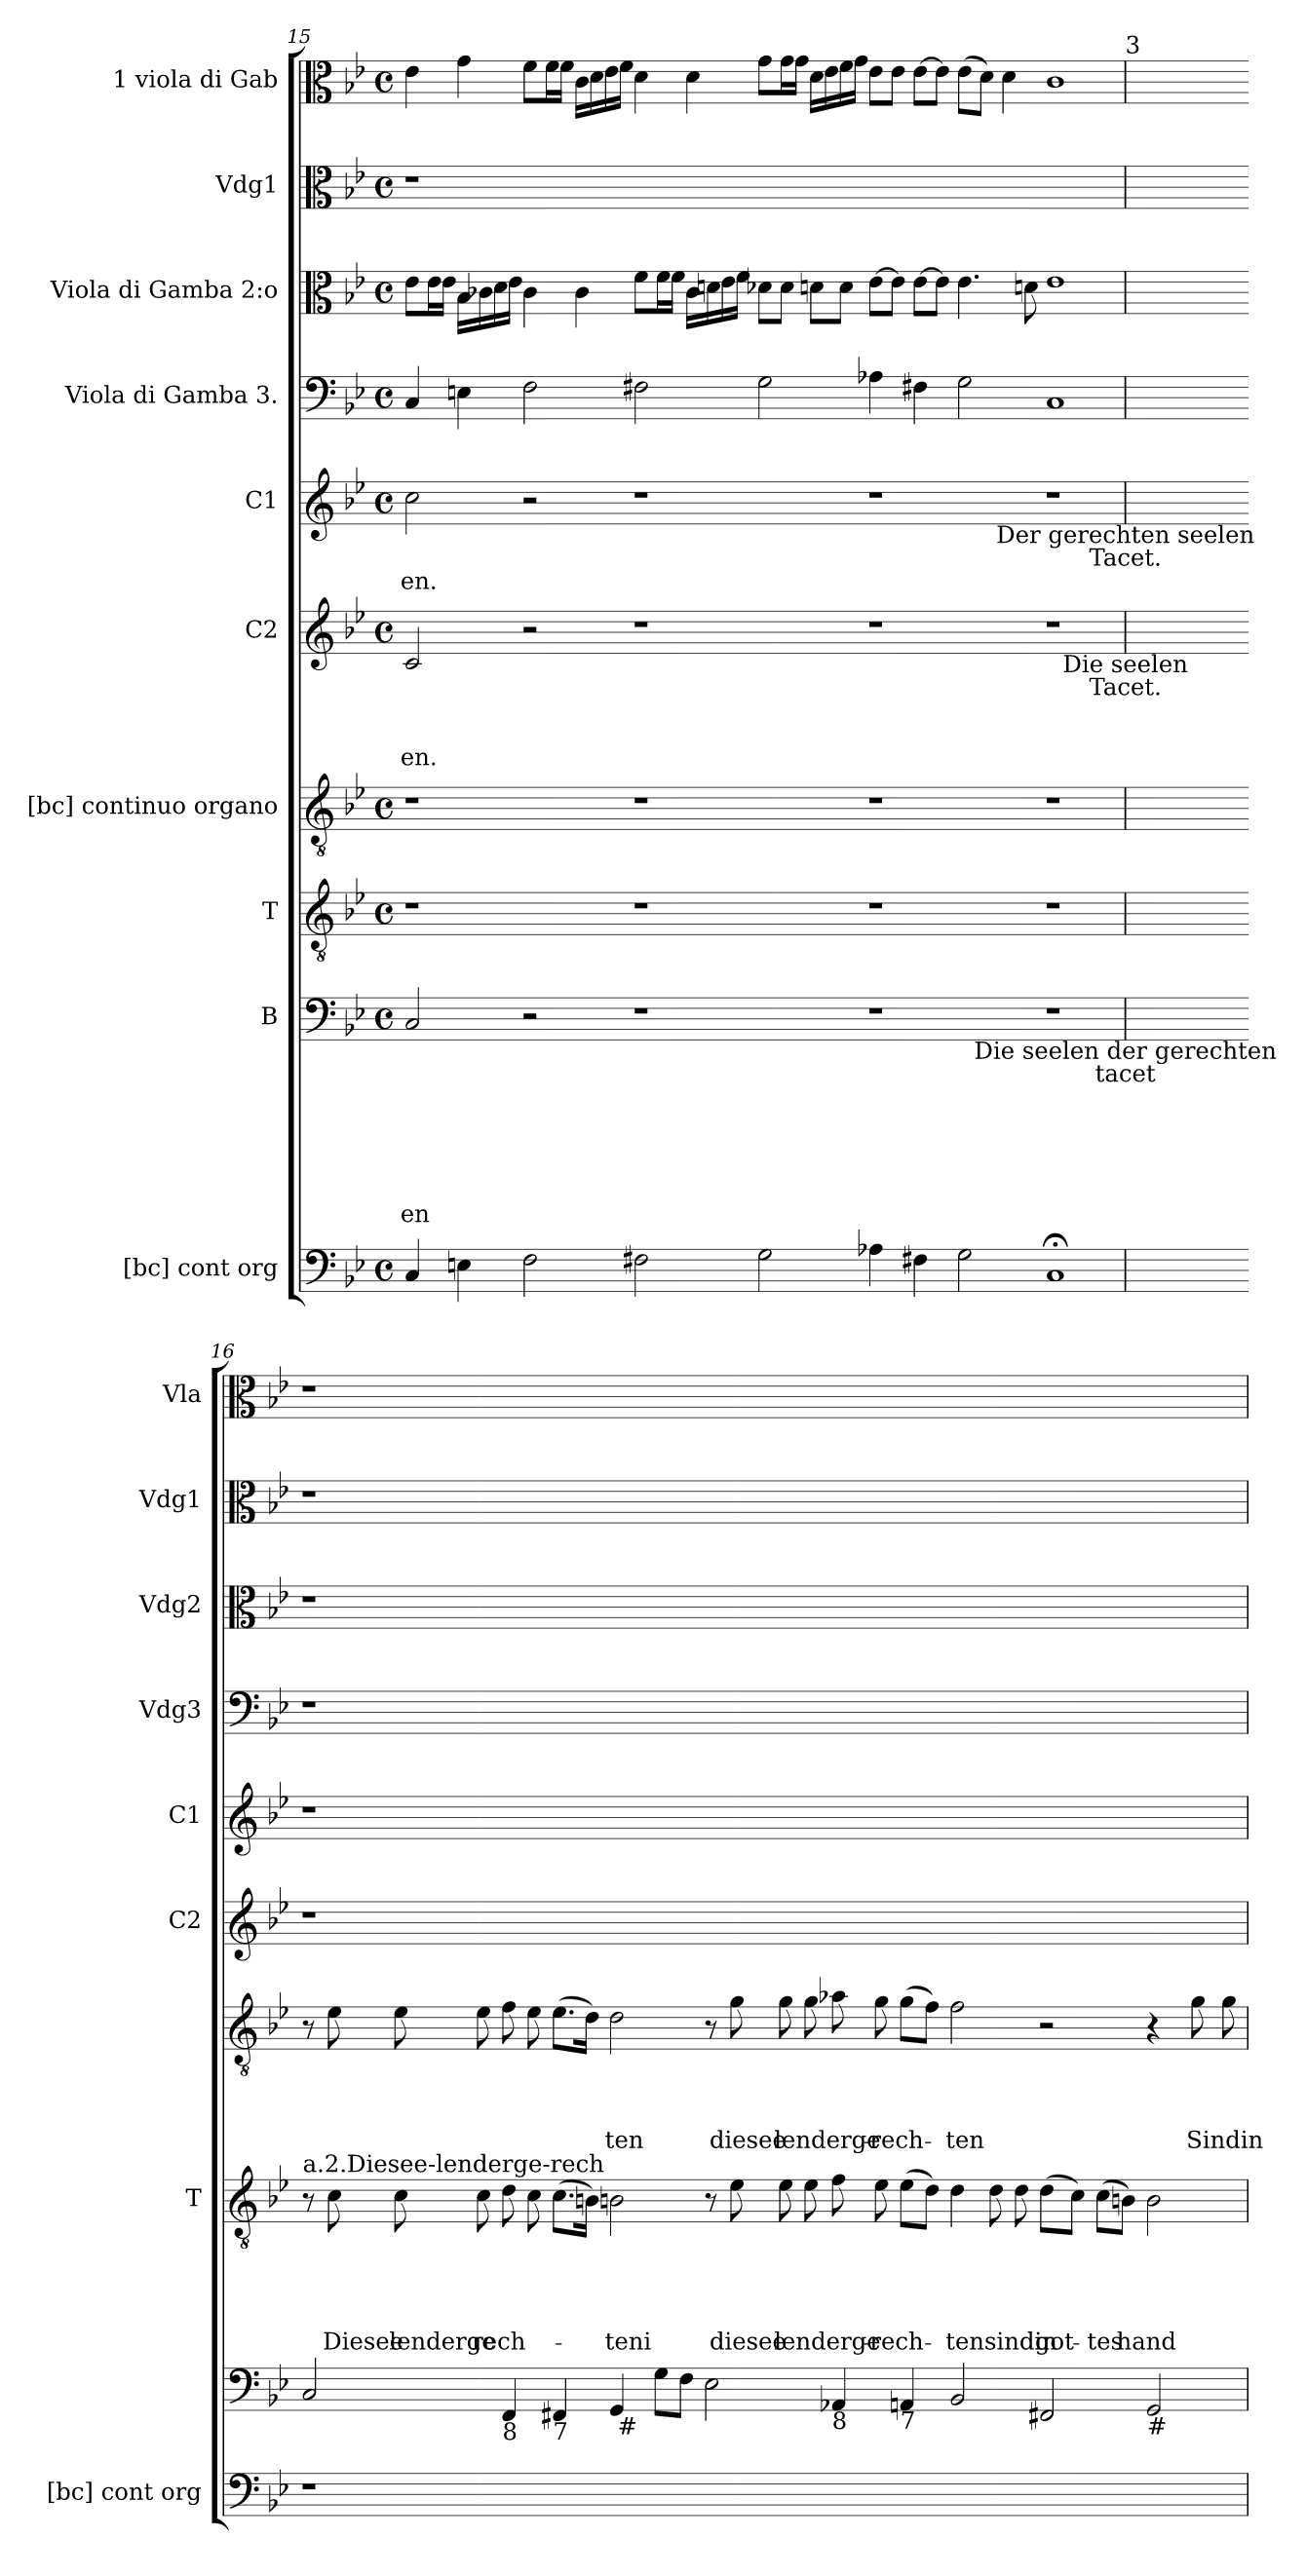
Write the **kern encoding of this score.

**kern	**kern	**text	**text	**text	**text	**text	**text	**kern	**text	**text	**text	**text	**text	**kern	**text	**text	**text	**text	**kern	**text	**text	**text	**kern	**text	**kern	**kern	**kern	**kern
*part10	*part9	*part9	*part9	*part9	*part9	*part9	*part9	*part8	*part8	*part8	*part8	*part8	*part8	*part7	*part7	*part7	*part7	*part7	*part6	*part6	*part6	*part6	*part5	*part5	*part4	*part3	*part2	*part1
*staff10	*staff9	*staff9	*staff9	*staff9	*staff9	*staff9	*staff9	*staff8	*staff8	*staff8	*staff8	*staff8	*staff8	*staff7	*staff7	*staff7	*staff7	*staff7	*staff6	*staff6	*staff6	*staff6	*staff5	*staff5	*staff4	*staff3	*staff2	*staff1
*I"[bc] cont org	*I"B	*	*	*	*	*	*	*I"T	*	*	*	*	*	*I"[bc] continuo organo	*	*	*	*	*I"C2	*	*	*	*I"C1	*	*I"Viola di Gamba 3.	*I"Viola di Gamba 2:o	*I"Vdg1	*I"1 viola di Gab
*I'[bc] cont org	*	*	*	*	*	*	*	*I'T	*	*	*	*	*	*	*	*	*	*	*I'C2	*	*	*	*I'C1	*	*I'Vdg3	*I'Vdg2	*I'Vdg1	*I'Vla
!!LO:LB:g=z
*clefF4	*clefF4	*	*	*	*	*	*	*clefGv2	*	*	*	*	*	*clefGv2	*	*	*	*	*clefG2	*	*	*	*clefG2	*	*clefF4	*clefC3	*clefC3	*clefC3
*k[b-e-]	*k[b-e-]	*	*	*	*	*	*	*k[b-e-]	*	*	*	*	*	*k[b-e-]	*	*	*	*	*k[b-e-]	*	*	*	*k[b-e-]	*	*k[b-e-]	*k[b-e-]	*k[b-e-]	*k[b-e-]
*B-:	*B-:	*	*	*	*	*	*	*B-:	*	*	*	*	*	*B-:	*	*	*	*	*B-:	*	*	*	*B-:	*	*B-:	*B-:	*B-:	*B-:
*M4/4	*M4/4	*	*	*	*	*	*	*M4/4	*	*	*	*	*	*M4/4	*	*	*	*	*M4/4	*	*	*	*M4/4	*	*M4/4	*M4/4	*M4/4	*M4/4
*met(c)	*met(c)	*	*	*	*	*	*	*met(c)	*	*	*	*	*	*met(c)	*	*	*	*	*met(c)	*	*	*	*met(c)	*	*met(c)	*met(c)	*met(c)	*met(c)
=15	=15	=15	=15	=15	=15	=15	=15	=15	=15	=15	=15	=15	=15	=15	=15	=15	=15	=15	=15	=15	=15	=15	=15	=15	=15	=15	=15	=15
!	!	!	!	!	!	!	!LO:LY:b	!	!	!	!	!	!	!	!	!	!	!	!	!	!	!LO:LY:b	!	!LO:LY:b	!	!	!	!
4C/	2C/	.	.	.	.	.	-en	1r	.	.	.	.	.	1r	.	.	.	.	2c/	.	.	-en.	2cc\	-en.	4C/	8e-\L	1r	4e-\
.	.	.	.	.	.	.	.	.	.	.	.	.	.	.	.	.	.	.	.	.	.	.	.	.	.	16e-\L	.	.
.	.	.	.	.	.	.	.	.	.	.	.	.	.	.	.	.	.	.	.	.	.	.	.	.	.	16e-\JJ	.	.
4En>\	.	.	.	.	.	.	.	.	.	.	.	.	.	.	.	.	.	.	.	.	.	.	.	.	4En\	16B-\LL	.	4g\
.	.	.	.	.	.	.	.	.	.	.	.	.	.	.	.	.	.	.	.	.	.	.	.	.	.	16c-X\	.	.
.	.	.	.	.	.	.	.	.	.	.	.	.	.	.	.	.	.	.	.	.	.	.	.	.	.	16d\	.	.
.	.	.	.	.	.	.	.	.	.	.	.	.	.	.	.	.	.	.	.	.	.	.	.	.	.	16e-\JJ	.	.
2F\	2r	.	.	.	.	.	.	.	.	.	.	.	.	.	.	.	.	.	2r	.	.	.	2r	.	2F\	4c-\	.	8f\L
.	.	.	.	.	.	.	.	.	.	.	.	.	.	.	.	.	.	.	.	.	.	.	.	.	.	.	.	16f\L
.	.	.	.	.	.	.	.	.	.	.	.	.	.	.	.	.	.	.	.	.	.	.	.	.	.	.	.	16f\JJ
.	.	.	.	.	.	.	.	.	.	.	.	.	.	.	.	.	.	.	.	.	.	.	.	.	.	4c-\	.	16c\LL
.	.	.	.	.	.	.	.	.	.	.	.	.	.	.	.	.	.	.	.	.	.	.	.	.	.	.	.	16d\
.	.	.	.	.	.	.	.	.	.	.	.	.	.	.	.	.	.	.	.	.	.	.	.	.	.	.	.	16e-\
.	.	.	.	.	.	.	.	.	.	.	.	.	.	.	.	.	.	.	.	.	.	.	.	.	.	.	.	16f\JJ
2F#X\	1r	.	.	.	.	.	.	1r	.	.	.	.	.	1r	.	.	.	.	1r	.	.	.	1r	.	2F#X\	8f\L	0.ryy	4d\
.	.	.	.	.	.	.	.	.	.	.	.	.	.	.	.	.	.	.	.	.	.	.	.	.	.	16f\L	.	.
.	.	.	.	.	.	.	.	.	.	.	.	.	.	.	.	.	.	.	.	.	.	.	.	.	.	16f\JJ	.	.
.	.	.	.	.	.	.	.	.	.	.	.	.	.	.	.	.	.	.	.	.	.	.	.	.	.	16c-\LL	.	4d\
.	.	.	.	.	.	.	.	.	.	.	.	.	.	.	.	.	.	.	.	.	.	.	.	.	.	16dn\	.	.
.	.	.	.	.	.	.	.	.	.	.	.	.	.	.	.	.	.	.	.	.	.	.	.	.	.	16e-\	.	.
.	.	.	.	.	.	.	.	.	.	.	.	.	.	.	.	.	.	.	.	.	.	.	.	.	.	16f\JJ	.	.
2G\	.	.	.	.	.	.	.	.	.	.	.	.	.	.	.	.	.	.	.	.	.	.	.	.	2G\	8d-X\L	.	8g\L
.	.	.	.	.	.	.	.	.	.	.	.	.	.	.	.	.	.	.	.	.	.	.	.	.	.	8d-\J	.	16g\L
.	.	.	.	.	.	.	.	.	.	.	.	.	.	.	.	.	.	.	.	.	.	.	.	.	.	.	.	16g\JJ
.	.	.	.	.	.	.	.	.	.	.	.	.	.	.	.	.	.	.	.	.	.	.	.	.	.	8dn\L	.	16d\LL
.	.	.	.	.	.	.	.	.	.	.	.	.	.	.	.	.	.	.	.	.	.	.	.	.	.	.	.	16e-\
.	.	.	.	.	.	.	.	.	.	.	.	.	.	.	.	.	.	.	.	.	.	.	.	.	.	8d\J	.	16f\
.	.	.	.	.	.	.	.	.	.	.	.	.	.	.	.	.	.	.	.	.	.	.	.	.	.	.	.	16g\JJ
4A-X\	1r	.	.	.	.	.	.	1r	.	.	.	.	.	1r	.	.	.	.	1r	.	.	.	1r	.	4A-X\	[>8e-\L	.	8e-\L
.	.	.	.	.	.	.	.	.	.	.	.	.	.	.	.	.	.	.	.	.	.	.	.	.	.	8e-\J]	.	8e-\J
4F#X\	.	.	.	.	.	.	.	.	.	.	.	.	.	.	.	.	.	.	.	.	.	.	.	.	4F#X\	[>8e-\L	.	[>8e-\L
.	.	.	.	.	.	.	.	.	.	.	.	.	.	.	.	.	.	.	.	.	.	.	.	.	.	8e-\J]	.	8e-\J]
2G\	.	.	.	.	.	.	.	.	.	.	.	.	.	.	.	.	.	.	.	.	.	.	.	.	2G\	4.e-\	.	(>8e-\L
.	.	.	.	.	.	.	.	.	.	.	.	.	.	.	.	.	.	.	.	.	.	.	.	.	.	.	.	8d\J)
.	.	.	.	.	.	.	.	.	.	.	.	.	.	.	.	.	.	.	.	.	.	.	.	.	.	.	.	4d\
.	.	.	.	.	.	.	.	.	.	.	.	.	.	.	.	.	.	.	.	.	.	.	.	.	.	8dn\	.	.
1C;	1r	.	.	.	.	.	.	1r	.	.	.	.	.	1r	.	.	.	.	1r	.	.	.	1r	.	1C	1e-	.	1c
!	!	!	!	!	!	!	!	!	!	!	!	!	!	!	!	!	!	!	!	!	!	!	!	!	!	!	!	!LO:TX:a:t=3
!	!	!	!	!	!	!	!	!	!	!	!	!	!	!	!	!	!	!	!	!	!	!	!LO:TX:b:cj:t=Der gerechten seelen\nTacet.	!	!	!	!	!
!	!	!	!	!	!	!	!	!	!	!	!	!	!	!	!	!	!	!	!LO:TX:b:cj:t=Die seelen\nTacet.	!	!	!	!	!	!	!	!	!
!	!LO:TX:b:cj:t=Die seelen der gerechten\ntacet	!	!	!	!	!	!	!	!	!	!	!	!	!	!	!	!	!	!	!	!	!	!	!	!	!	!	!
!!LO:PB:g=z
=16	=16	=16	=16	=16	=16	=16	=16	=16	=16	=16	=16	=16	=16	=16	=16	=16	=16	=16	=16	=16	=16	=16	=16	=16	=16	=16	=16	=16
!	!	!	!	!	!	!	!	!LO:TX:a:t=a.2.Diesee-lenderge-rech	!	!	!	!	!	!	!	!	!	!	!	!	!	!	!	!	!	!	!	!
!	!LO:TX:a:t=a2.	!	!	!	!	!	!	!	!	!	!	!	!	!	!	!	!	!	!	!	!	!	!	!	!	!	!	!
*	*^	*	*	*	*	*	*	*	*	*	*	*	*	*	*	*	*	*	*	*	*	*	*	*	*	*	*	*
1r	2C/	1ryy	.	.	.	.	.	.	8r	.	.	.	.	.	8r	.	.	.	.	1r	.	.	.	1r	.	1r	1r	1r	1r
!	!	!	!	!	!	!	!	!	!	!	!	!	!	!LO:LY:b	!	!	!	!	!	!	!	!	!	!	!	!	!	!	!
.	.	.	.	.	.	.	.	.	8c\	.	.	.	.	Diesee-	8e-\	.	.	.	.	.	.	.	.	.	.	.	.	.	.
!	!	!	!	!	!	!	!	!	!	!	!	!	!	!LO:LY:b	!	!	!	!	!	!	!	!	!	!	!	!	!	!	!
.	.	.	.	.	.	.	.	.	8c\	.	.	.	.	-lenderge-	8e-\	.	.	.	.	.	.	.	.	.	.	.	.	.	.
!	!	!	!	!	!	!	!	!	!	!	!	!	!	!LO:LY:b	!	!	!	!	!	!	!	!	!	!	!	!	!	!	!
.	.	.	.	.	.	.	.	.	8c\	.	.	.	.	-rech-	8e-\	.	.	.	.	.	.	.	.	.	.	.	.	.	.
!	!LO:TX:b:t=8	!	!	!	!	!	!	!	!	!	!	!	!	!	!	!	!	!	!	!	!	!	!	!	!	!	!	!	!
.	4FF/	.	.	.	.	.	.	.	8d\	.	.	.	.	.	8f\	.	.	.	.	.	.	.	.	.	.	.	.	.	.
.	.	.	.	.	.	.	.	.	8c\	.	.	.	.	.	8e-\	.	.	.	.	.	.	.	.	.	.	.	.	.	.
!	!LO:TX:b:t=7	!	!	!	!	!	!	!	!	!	!	!	!	!	!	!	!	!	!	!	!	!	!	!	!	!	!	!	!
.	4FF#X</	.	.	.	.	.	.	.	(>8.c\L	.	.	.	.	.	(>8.e-\L	.	.	.	.	.	.	.	.	.	.	.	.	.	.
.	.	.	.	.	.	.	.	.	16Bn\Jk)	.	.	.	.	.	16d\Jk)	.	.	.	.	.	.	.	.	.	.	.	.	.	.
!	!	!	!	!	!	!	!	!	!	!	!	!	!	!LO:LY:b	!	!	!	!	!LO:LY:b	!	!	!	!	!	!	!	!	!	!
0.ryy	4GG/	64ryy	.	.	.	.	.	.	2Bn\	.	.	.	.	-teni	2d\	.	.	.	ten	0.ryy	.	.	.	0.ryy	.	0.ryy	0.ryy	0.ryy	0.ryy
!	!	!LO:TX:b:t=#	!	!	!	!	!	!	!	!	!	!	!	!	!	!	!	!	!	!	!	!	!	!	!	!	!	!	!
.	.	1ryy	.	.	.	.	.	.	.	.	.	.	.	.	.	.	.	.	.	.	.	.	.	.	.	.	.	.	.
.	8G\L	.	.	.	.	.	.	.	.	.	.	.	.	.	.	.	.	.	.	.	.	.	.	.	.	.	.	.	.
.	8F\J	.	.	.	.	.	.	.	.	.	.	.	.	.	.	.	.	.	.	.	.	.	.	.	.	.	.	.	.
.	2E-\	.	.	.	.	.	.	.	8r	.	.	.	.	.	8r	.	.	.	.	.	.	.	.	.	.	.	.	.	.
!	!	!	!	!	!	!	!	!	!	!	!	!	!	!LO:LY:b	!	!	!	!	!LO:LY:b	!	!	!	!	!	!	!	!	!	!
.	.	.	.	.	.	.	.	.	8e-\	.	.	.	.	diesee-	8g\	.	.	.	diesee-	.	.	.	.	.	.	.	.	.	.
!	!	!	!	!	!	!	!	!	!	!	!	!	!	!LO:LY:b	!	!	!	!	!LO:LY:b	!	!	!	!	!	!	!	!	!	!
.	.	.	.	.	.	.	.	.	8e-\	.	.	.	.	-len	8g\	.	.	.	-len	.	.	.	.	.	.	.	.	.	.
.	.	.	.	.	.	.	.	.	8e-\	.	.	.	.	.	8g\	.	.	.	.	.	.	.	.	.	.	.	.	.	.
!	!LO:TX:b:t=8	!	!	!	!	!	!	!	!	!	!	!	!	!	!	!	!	!	!	!	!	!	!	!	!	!	!	!	!
!	!	!	!	!	!	!	!	!	!	!	!	!	!	!LO:LY:b	!	!	!	!	!LO:LY:b	!	!	!	!	!	!	!	!	!	!
.	4AA-X/	.	.	.	.	.	.	.	8f\	.	.	.	.	derge-	8a-X\	.	.	.	derge-	.	.	.	.	.	.	.	.	.	.
.	.	1ryy	.	.	.	.	.	.	.	.	.	.	.	.	.	.	.	.	.	.	.	.	.	.	.	.	.	.	.
!	!	!	!	!	!	!	!	!	!	!	!	!	!	!LO:LY:b	!	!	!	!	!LO:LY:b	!	!	!	!	!	!	!	!	!	!
.	.	.	.	.	.	.	.	.	8e-\	.	.	.	.	-rech-	8g\	.	.	.	-rech-	.	.	.	.	.	.	.	.	.	.
!	!LO:TX:b:t=7	!	!	!	!	!	!	!	!	!	!	!	!	!	!	!	!	!	!	!	!	!	!	!	!	!	!	!	!
.	4AAn/	.	.	.	.	.	.	.	(>8e-\L	.	.	.	.	.	(>8g\L	.	.	.	.	.	.	.	.	.	.	.	.	.	.
.	.	.	.	.	.	.	.	.	8d\J)	.	.	.	.	.	8f\J)	.	.	.	.	.	.	.	.	.	.	.	.	.	.
!	!	!	!	!	!	!	!	!	!	!	!	!	!	!LO:LY:b	!	!	!	!	!LO:LY:b	!	!	!	!	!	!	!	!	!	!
.	2BB-/	.	.	.	.	.	.	.	4d\	.	.	.	.	-tensindin	2f\	.	.	.	-ten	.	.	.	.	.	.	.	.	.	.
.	.	.	.	.	.	.	.	.	8d\	.	.	.	.	.	.	.	.	.	.	.	.	.	.	.	.	.	.	.	.
.	.	.	.	.	.	.	.	.	8d\	.	.	.	.	.	.	.	.	.	.	.	.	.	.	.	.	.	.	.	.
!	!	!	!	!	!	!	!	!	!	!	!	!	!	!LO:LY:b	!	!	!	!	!	!	!	!	!	!	!	!	!	!	!
.	2FF#X</	.	.	.	.	.	.	.	(>8d\L	.	.	.	.	got-	2r	.	.	.	.	.	.	.	.	.	.	.	.	.	.
.	.	2ryy	.	.	.	.	.	.	.	.	.	.	.	.	.	.	.	.	.	.	.	.	.	.	.	.	.	.	.
.	.	.	.	.	.	.	.	.	8c\J)	.	.	.	.	.	.	.	.	.	.	.	.	.	.	.	.	.	.	.	.
!	!	!	!	!	!	!	!	!	!	!	!	!	!	!LO:LY:b	!	!	!	!	!	!	!	!	!	!	!	!	!	!	!
.	.	.	.	.	.	.	.	.	(>8c\L	.	.	.	.	-tes	.	.	.	.	.	.	.	.	.	.	.	.	.	.	.
!	!	!	!	!	!	!	!	!	!	!	!	!	!	!LO:LY:b	!	!	!	!	!	!	!	!	!	!	!	!	!	!	!
.	.	.	.	.	.	.	.	.	8Bn\J)	.	.	.	.	hand	.	.	.	.	.	.	.	.	.	.	.	.	.	.	.
!	!LO:TX:b:t=#	!	!	!	!	!	!	!	!	!	!	!	!	!	!	!	!	!	!	!	!	!	!	!	!	!	!	!	!
.	2GG/	.	.	.	.	.	.	.	2B\	.	.	.	.	.	4r	.	.	.	.	.	.	.	.	.	.	.	.	.	.
.	.	4ryy	.	.	.	.	.	.	.	.	.	.	.	.	.	.	.	.	.	.	.	.	.	.	.	.	.	.	.
!	!	!	!	!	!	!	!	!	!	!	!	!	!	!	!	!	!	!	!LO:LY:b	!	!	!	!	!	!	!	!	!	!
.	.	.	.	.	.	.	.	.	.	.	.	.	.	.	8g\	.	.	.	Sindin	.	.	.	.	.	.	.	.	.	.
.	.	8...ryy	.	.	.	.	.	.	.	.	.	.	.	.	.	.	.	.	.	.	.	.	.	.	.	.	.	.	.
.	.	.	.	.	.	.	.	.	.	.	.	.	.	.	8g\	.	.	.	.	.	.	.	.	.	.	.	.	.	.
*	*v	*v	*	*	*	*	*	*	*	*	*	*	*	*	*	*	*	*	*	*	*	*	*	*	*	*	*	*	*
=	=	=	=	=	=	=	=	=	=	=	=	=	=	=	=	=	=	=	=	=	=	=	=	=	=	=	=	=
*-	*-	*-	*-	*-	*-	*-	*-	*-	*-	*-	*-	*-	*-	*-	*-	*-	*-	*-	*-	*-	*-	*-	*-	*-	*-	*-	*-	*-
